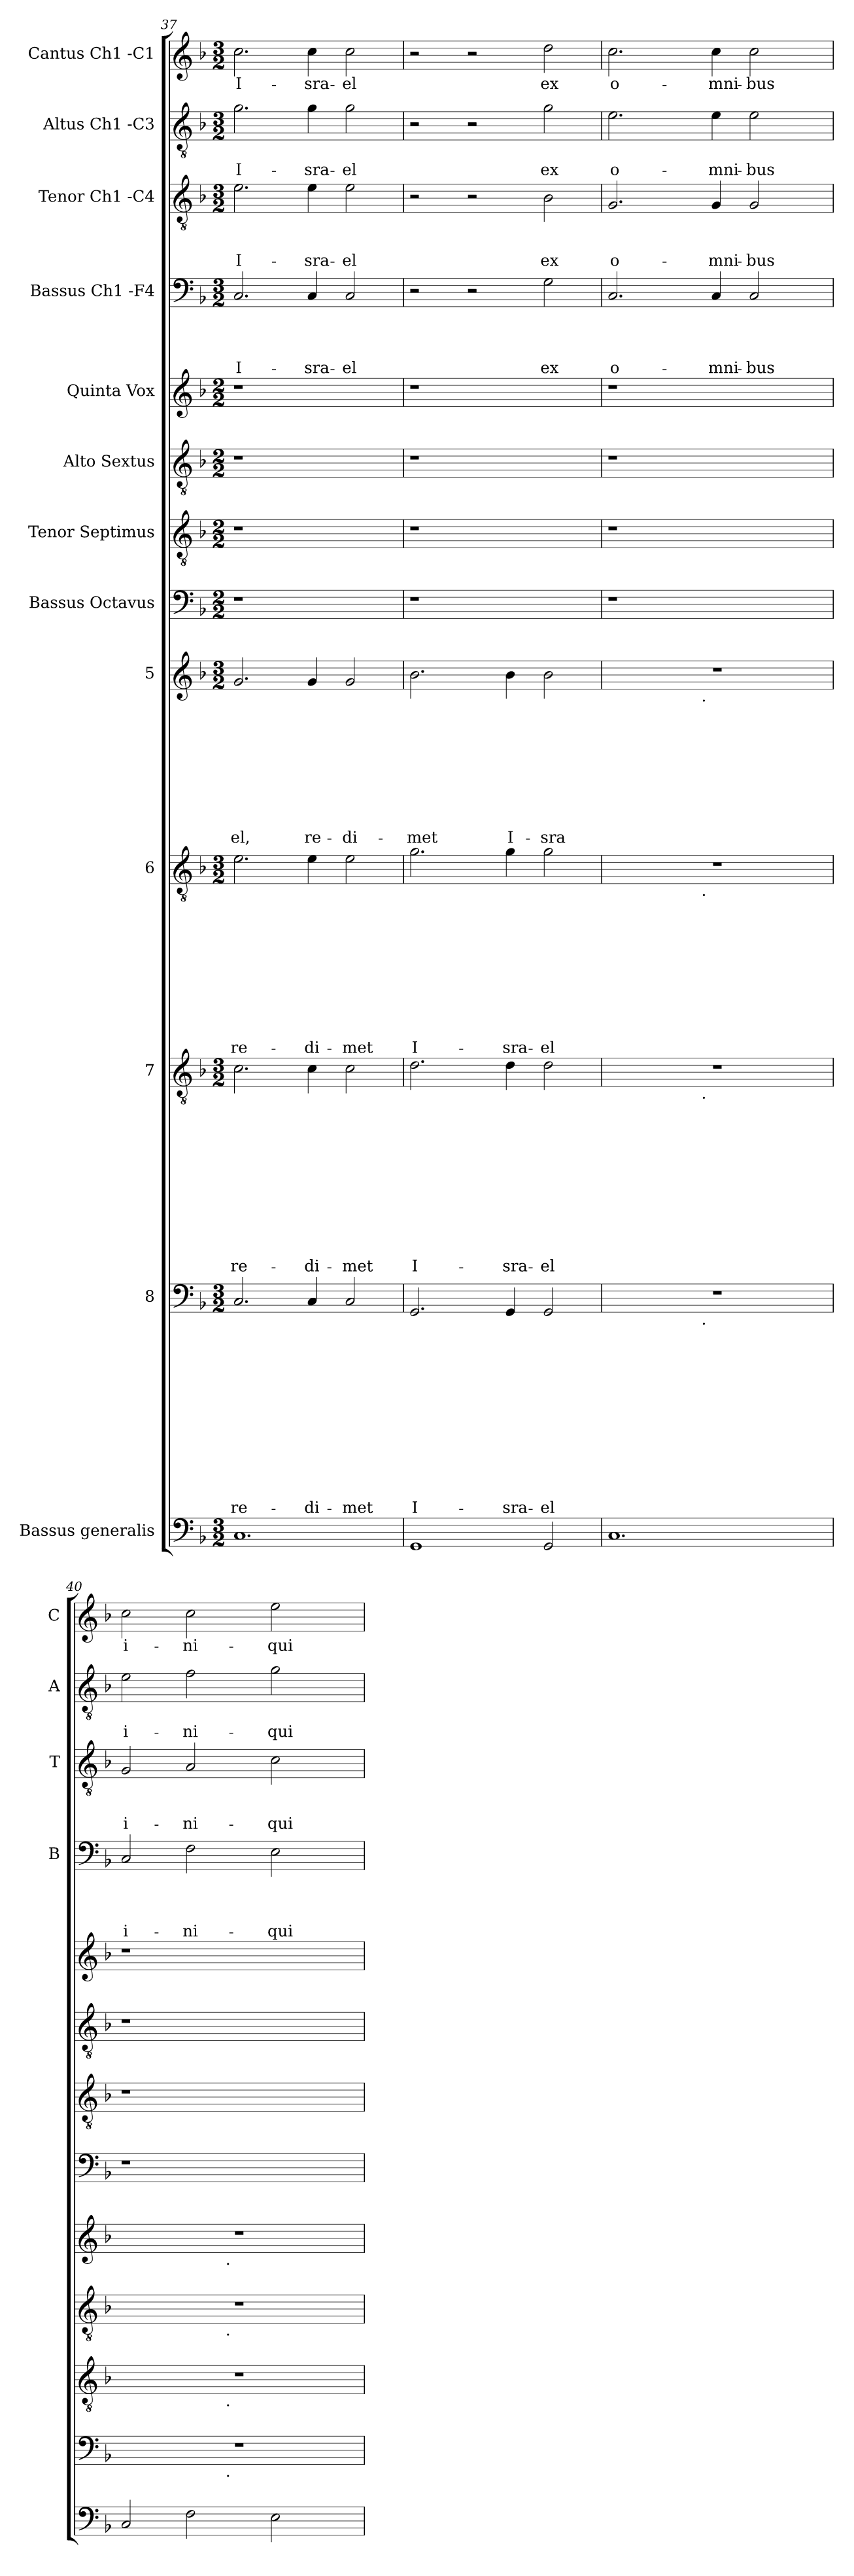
**kern	**kern	**text	**text	**text	**text	**text	**text	**text	**text	**text	**text	**text	**text	**kern	**text	**text	**text	**text	**text	**text	**text	**text	**text	**text	**text	**kern	**text	**text	**text	**text	**text	**text	**text	**text	**text	**text	**kern	**text	**text	**text	**text	**text	**text	**text	**text	**text	**kern	**kern	**kern	**kern	**kern	**text	**text	**text	**text	**kern	**text	**text	**text	**kern	**text	**text	**kern	**text
*part13	*part12	*part12	*part12	*part12	*part12	*part12	*part12	*part12	*part12	*part12	*part12	*part12	*part12	*part11	*part11	*part11	*part11	*part11	*part11	*part11	*part11	*part11	*part11	*part11	*part11	*part10	*part10	*part10	*part10	*part10	*part10	*part10	*part10	*part10	*part10	*part10	*part9	*part9	*part9	*part9	*part9	*part9	*part9	*part9	*part9	*part9	*part8	*part7	*part6	*part5	*part4	*part4	*part4	*part4	*part4	*part3	*part3	*part3	*part3	*part2	*part2	*part2	*part1	*part1
*staff13	*staff12	*staff12	*staff12	*staff12	*staff12	*staff12	*staff12	*staff12	*staff12	*staff12	*staff12	*staff12	*staff12	*staff11	*staff11	*staff11	*staff11	*staff11	*staff11	*staff11	*staff11	*staff11	*staff11	*staff11	*staff11	*staff10	*staff10	*staff10	*staff10	*staff10	*staff10	*staff10	*staff10	*staff10	*staff10	*staff10	*staff9	*staff9	*staff9	*staff9	*staff9	*staff9	*staff9	*staff9	*staff9	*staff9	*staff8	*staff7	*staff6	*staff5	*staff4	*staff4	*staff4	*staff4	*staff4	*staff3	*staff3	*staff3	*staff3	*staff2	*staff2	*staff2	*staff1	*staff1
*I"Bassus generalis	*I"8	*	*	*	*	*	*	*	*	*	*	*	*	*I"7	*	*	*	*	*	*	*	*	*	*	*	*I"6	*	*	*	*	*	*	*	*	*	*	*I"5	*	*	*	*	*	*	*	*	*	*I"Bassus Octavus	*I"Tenor Septimus	*I"Alto Sextus	*I"Quinta Vox	*I"Bassus Ch1 -F4	*	*	*	*	*I"Tenor Ch1 -C4	*	*	*	*I"Altus Ch1 -C3	*	*	*I"Cantus Ch1 -C1	*
*	*	*	*	*	*	*	*	*	*	*	*	*	*	*	*	*	*	*	*	*	*	*	*	*	*	*	*	*	*	*	*	*	*	*	*	*	*	*	*	*	*	*	*	*	*	*	*	*	*	*	*I'B	*	*	*	*	*I'T	*	*	*	*I'A	*	*	*I'C	*
*clefF4	*clefF4	*	*	*	*	*	*	*	*	*	*	*	*	*clefGv2	*	*	*	*	*	*	*	*	*	*	*	*clefGv2	*	*	*	*	*	*	*	*	*	*	*clefG2	*	*	*	*	*	*	*	*	*	*clefF4	*clefGv2	*clefGv2	*clefG2	*clefF4	*	*	*	*	*clefGv2	*	*	*	*clefGv2	*	*	*clefG2	*
*ITrd7c12	*	*	*	*	*	*	*	*	*	*	*	*	*	*	*	*	*	*	*	*	*	*	*	*	*	*	*	*	*	*	*	*	*	*	*	*	*	*	*	*	*	*	*	*	*	*	*	*	*	*	*	*	*	*	*	*	*	*	*	*	*	*	*	*
*k[b-]	*k[b-]	*	*	*	*	*	*	*	*	*	*	*	*	*k[b-]	*	*	*	*	*	*	*	*	*	*	*	*k[b-]	*	*	*	*	*	*	*	*	*	*	*k[b-]	*	*	*	*	*	*	*	*	*	*k[b-]	*k[b-]	*k[b-]	*k[b-]	*k[b-]	*	*	*	*	*k[b-]	*	*	*	*k[b-]	*	*	*k[b-]	*
*F:	*F:	*	*	*	*	*	*	*	*	*	*	*	*	*F:	*	*	*	*	*	*	*	*	*	*	*	*F:	*	*	*	*	*	*	*	*	*	*	*F:	*	*	*	*	*	*	*	*	*	*F:	*F:	*F:	*F:	*F:	*	*	*	*	*F:	*	*	*	*F:	*	*	*F:	*
*M3/2	*M3/2	*	*	*	*	*	*	*	*	*	*	*	*	*M3/2	*	*	*	*	*	*	*	*	*	*	*	*M3/2	*	*	*	*	*	*	*	*	*	*	*M3/2	*	*	*	*	*	*	*	*	*	*M2/2	*M2/2	*M2/2	*M2/2	*M3/2	*	*	*	*	*M3/2	*	*	*	*M3/2	*	*	*M3/2	*
=37	=37	=37	=37	=37	=37	=37	=37	=37	=37	=37	=37	=37	=37	=37	=37	=37	=37	=37	=37	=37	=37	=37	=37	=37	=37	=37	=37	=37	=37	=37	=37	=37	=37	=37	=37	=37	=37	=37	=37	=37	=37	=37	=37	=37	=37	=37	=37	=37	=37	=37	=37	=37	=37	=37	=37	=37	=37	=37	=37	=37	=37	=37	=37	=37
!	!	!	!	!	!	!	!	!	!	!	!	!	!LO:LY:b	!	!	!	!	!	!	!	!	!	!	!	!LO:LY:b	!	!	!	!	!	!	!	!	!	!	!LO:LY:b	!	!	!	!	!	!	!	!	!	!LO:LY:b	!	!	!	!	!	!	!	!	!LO:LY:b	!	!	!	!LO:LY:b	!	!	!LO:LY:b	!	!LO:LY:b
1.CC	2.C/	.	.	.	.	.	.	.	.	.	.	.	re-	2.c\	.	.	.	.	.	.	.	.	.	.	re-	2.e\	.	.	.	.	.	.	.	.	.	re-	2.g/	.	.	.	.	.	.	.	.	-el,	1r	1r	1r	1r	2.C/	.	.	.	I-	2.e\	.	.	I-	2.g\	.	I-	2.cc\	I-
!	!	!	!	!	!	!	!	!	!	!	!	!	!LO:LY:b	!	!	!	!	!	!	!	!	!	!	!	!LO:LY:b	!	!	!	!	!	!	!	!	!	!	!LO:LY:b	!	!	!	!	!	!	!	!	!	!LO:LY:b	!	!	!	!	!	!	!	!	!LO:LY:b	!	!	!	!LO:LY:b	!	!	!LO:LY:b	!	!LO:LY:b
.	4C/	.	.	.	.	.	.	.	.	.	.	.	-di-	4c\	.	.	.	.	.	.	.	.	.	.	-di-	4e\	.	.	.	.	.	.	.	.	.	-di-	4g/	.	.	.	.	.	.	.	.	re-	.	.	.	.	4C/	.	.	.	-sra-	4e\	.	.	-sra-	4g\	.	-sra-	4cc\	-sra-
!	!	!	!	!	!	!	!	!	!	!	!	!	!LO:LY:b	!	!	!	!	!	!	!	!	!	!	!	!LO:LY:b	!	!	!	!	!	!	!	!	!	!	!LO:LY:b	!	!	!	!	!	!	!	!	!	!LO:LY:b	!	!	!	!	!	!	!	!	!LO:LY:b	!	!	!	!LO:LY:b	!	!	!LO:LY:b	!	!LO:LY:b
.	2C/	.	.	.	.	.	.	.	.	.	.	.	-met	2c\	.	.	.	.	.	.	.	.	.	.	-met	2e\	.	.	.	.	.	.	.	.	.	-met	2g/	.	.	.	.	.	.	.	.	-di-	2ryy	2ryy	2ryy	2ryy	2C/	.	.	.	-el	2e\	.	.	-el	2g\	.	-el	2cc\	-el
!!LO:LB:g=z
=38	=38	=38	=38	=38	=38	=38	=38	=38	=38	=38	=38	=38	=38	=38	=38	=38	=38	=38	=38	=38	=38	=38	=38	=38	=38	=38	=38	=38	=38	=38	=38	=38	=38	=38	=38	=38	=38	=38	=38	=38	=38	=38	=38	=38	=38	=38	=38	=38	=38	=38	=38	=38	=38	=38	=38	=38	=38	=38	=38	=38	=38	=38	=38	=38
!	!	!	!	!	!	!	!	!	!	!	!	!	!LO:LY:b	!	!	!	!	!	!	!	!	!	!	!	!LO:LY:b	!	!	!	!	!	!	!	!	!	!	!LO:LY:b	!	!	!	!	!	!	!	!	!	!LO:LY:b	!	!	!	!	!	!	!	!	!	!	!	!	!	!	!	!	!	!
1GGG	2.GG/	.	.	.	.	.	.	.	.	.	.	.	I-	2.d\	.	.	.	.	.	.	.	.	.	.	I-	2.g\	.	.	.	.	.	.	.	.	.	I-	2.b-\	.	.	.	.	.	.	.	.	-met	1r	1r	1r	1r	2r	.	.	.	.	2r	.	.	.	2r	.	.	2r	.
.	.	.	.	.	.	.	.	.	.	.	.	.	.	.	.	.	.	.	.	.	.	.	.	.	.	.	.	.	.	.	.	.	.	.	.	.	.	.	.	.	.	.	.	.	.	.	.	.	.	.	2r	.	.	.	.	2r	.	.	.	2r	.	.	2r	.
!	!	!	!	!	!	!	!	!	!	!	!	!	!LO:LY:b	!	!	!	!	!	!	!	!	!	!	!	!LO:LY:b	!	!	!	!	!	!	!	!	!	!	!LO:LY:b	!	!	!	!	!	!	!	!	!	!LO:LY:b	!	!	!	!	!	!	!	!	!	!	!	!	!	!	!	!	!	!
.	4GG/	.	.	.	.	.	.	.	.	.	.	.	-sra-	4d\	.	.	.	.	.	.	.	.	.	.	-sra-	4g\	.	.	.	.	.	.	.	.	.	-sra-	4b-\	.	.	.	.	.	.	.	.	I-	.	.	.	.	.	.	.	.	.	.	.	.	.	.	.	.	.	.
!	!	!	!	!	!	!	!	!	!	!	!	!	!LO:LY:b:rj	!	!	!	!	!	!	!	!	!	!	!	!LO:LY:b:rj	!	!	!	!	!	!	!	!	!	!	!LO:LY:b:rj	!	!	!	!	!	!	!	!	!	!LO:LY:b:rj	!	!	!	!	!	!	!	!	!LO:LY:b	!	!	!	!LO:LY:b	!	!	!LO:LY:b	!	!LO:LY:b
2GGG/	2GG/	.	.	.	.	.	.	.	.	.	.	.	-el	2d\	.	.	.	.	.	.	.	.	.	.	-el	2g\	.	.	.	.	.	.	.	.	.	-el	2b-\	.	.	.	.	.	.	.	.	-sra-	2ryy	2ryy	2ryy	2ryy	2G\	.	.	.	ex	2B-\	.	.	ex	2g\	.	ex	2dd\	ex
=39	=39	=39	=39	=39	=39	=39	=39	=39	=39	=39	=39	=39	=39	=39	=39	=39	=39	=39	=39	=39	=39	=39	=39	=39	=39	=39	=39	=39	=39	=39	=39	=39	=39	=39	=39	=39	=39	=39	=39	=39	=39	=39	=39	=39	=39	=39	=39	=39	=39	=39	=39	=39	=39	=39	=39	=39	=39	=39	=39	=39	=39	=39	=39	=39
!	!	!	!	!	!	!	!	!	!	!	!	!	!	!	!	!	!	!	!	!	!	!	!	!	!	!	!	!	!	!	!	!	!	!	!	!	!	!	!	!	!	!	!	!	!	!	!	!	!	!	!	!	!	!	!LO:LY:b	!	!	!	!LO:LY:b	!	!	!LO:LY:b	!	!LO:LY:b
*	*^	*	*	*	*	*	*	*	*	*	*	*	*	*^	*	*	*	*	*	*	*	*	*	*	*	*^	*	*	*	*	*	*	*	*	*	*	*^	*	*	*	*	*	*	*	*	*	*	*	*	*	*	*	*	*	*	*	*	*	*	*	*	*	*	*
1.CC	1.r	2ryy	.	.	.	.	.	.	.	.	.	.	.	.	1.r	2ryy	.	.	.	.	.	.	.	.	.	.	.	1.r	2ryy	.	.	.	.	.	.	.	.	.	.	1.r	2ryy	.	.	.	.	.	.	.	.	.	1r	1r	1r	1r	2.C/	.	.	.	o-	2.G/	.	.	o-	2.e\	.	o-	2.cc\	o-
.	.	8..ryy	.	.	.	.	.	.	.	.	.	.	.	.	.	8..ryy	.	.	.	.	.	.	.	.	.	.	.	.	8..ryy	.	.	.	.	.	.	.	.	.	.	.	8..ryy	.	.	.	.	.	.	.	.	.	.	.	.	.	.	.	.	.	.	.	.	.	.	.	.	.	.	.
!	!	!	!	!	!	!	!	!	!	!	!	!	!	!	!	!	!	!	!	!	!	!	!	!	!	!	!	!	!	!	!	!	!	!	!	!	!	!	!	!	!LO:TX:b:t=.	!	!	!	!	!	!	!	!	!	!	!	!	!	!	!	!	!	!	!	!	!	!	!	!	!	!	!
!	!	!	!	!	!	!	!	!	!	!	!	!	!	!	!	!	!	!	!	!	!	!	!	!	!	!	!	!	!LO:TX:b:t=.	!	!	!	!	!	!	!	!	!	!	!	!	!	!	!	!	!	!	!	!	!	!	!	!	!	!	!	!	!	!	!	!	!	!	!	!	!	!	!
!	!	!	!	!	!	!	!	!	!	!	!	!	!	!	!	!LO:TX:b:t=.	!	!	!	!	!	!	!	!	!	!	!	!	!	!	!	!	!	!	!	!	!	!	!	!	!	!	!	!	!	!	!	!	!	!	!	!	!	!	!	!	!	!	!	!	!	!	!	!	!	!	!	!
!	!	!LO:TX:b:t=.	!	!	!	!	!	!	!	!	!	!	!	!	!	!	!	!	!	!	!	!	!	!	!	!	!	!	!	!	!	!	!	!	!	!	!	!	!	!	!	!	!	!	!	!	!	!	!	!	!	!	!	!	!	!	!	!	!	!	!	!	!	!	!	!	!	!
.	.	2ryy	.	.	.	.	.	.	.	.	.	.	.	.	.	2ryy	.	.	.	.	.	.	.	.	.	.	.	.	2ryy	.	.	.	.	.	.	.	.	.	.	.	2ryy	.	.	.	.	.	.	.	.	.	.	.	.	.	.	.	.	.	.	.	.	.	.	.	.	.	.	.
!	!	!	!	!	!	!	!	!	!	!	!	!	!	!	!	!	!	!	!	!	!	!	!	!	!	!	!	!	!	!	!	!	!	!	!	!	!	!	!	!	!	!	!	!	!	!	!	!	!	!	!	!	!	!	!	!	!	!	!LO:LY:b	!	!	!	!LO:LY:b	!	!	!LO:LY:b	!	!LO:LY:b
.	.	.	.	.	.	.	.	.	.	.	.	.	.	.	.	.	.	.	.	.	.	.	.	.	.	.	.	.	.	.	.	.	.	.	.	.	.	.	.	.	.	.	.	.	.	.	.	.	.	.	.	.	.	.	4C/	.	.	.	-mni-	4G/	.	.	-mni-	4e\	.	-mni-	4cc\	-mni-
!	!	!	!	!	!	!	!	!	!	!	!	!	!	!	!	!	!	!	!	!	!	!	!	!	!	!	!	!	!	!	!	!	!	!	!	!	!	!	!	!	!	!	!	!	!	!	!	!	!	!	!	!	!	!	!	!	!	!	!LO:LY:b:rj	!	!	!	!LO:LY:b:rj	!	!	!LO:LY:b:rj	!	!LO:LY:b:rj
.	.	.	.	.	.	.	.	.	.	.	.	.	.	.	.	.	.	.	.	.	.	.	.	.	.	.	.	.	.	.	.	.	.	.	.	.	.	.	.	.	.	.	.	.	.	.	.	.	.	.	2ryy	2ryy	2ryy	2ryy	2C/	.	.	.	-bus	2G/	.	.	-bus	2e\	.	-bus	2cc\	-bus
.	.	4ryy	.	.	.	.	.	.	.	.	.	.	.	.	.	4ryy	.	.	.	.	.	.	.	.	.	.	.	.	4ryy	.	.	.	.	.	.	.	.	.	.	.	4ryy	.	.	.	.	.	.	.	.	.	.	.	.	.	.	.	.	.	.	.	.	.	.	.	.	.	.	.
.	.	32ryy	.	.	.	.	.	.	.	.	.	.	.	.	.	32ryy	.	.	.	.	.	.	.	.	.	.	.	.	32ryy	.	.	.	.	.	.	.	.	.	.	.	32ryy	.	.	.	.	.	.	.	.	.	.	.	.	.	.	.	.	.	.	.	.	.	.	.	.	.	.	.
=40	=40	=40	=40	=40	=40	=40	=40	=40	=40	=40	=40	=40	=40	=40	=40	=40	=40	=40	=40	=40	=40	=40	=40	=40	=40	=40	=40	=40	=40	=40	=40	=40	=40	=40	=40	=40	=40	=40	=40	=40	=40	=40	=40	=40	=40	=40	=40	=40	=40	=40	=40	=40	=40	=40	=40	=40	=40	=40	=40	=40	=40	=40	=40	=40	=40	=40	=40	=40
!	!	!	!	!	!	!	!	!	!	!	!	!	!	!	!	!	!	!	!	!	!	!	!	!	!	!	!	!	!	!	!	!	!	!	!	!	!	!	!	!	!	!	!	!	!	!	!	!	!	!	!	!	!	!	!	!	!	!	!LO:LY:b	!	!	!	!LO:LY:b	!	!	!LO:LY:b	!	!LO:LY:b
2CC/	1.r	2ryy	.	.	.	.	.	.	.	.	.	.	.	.	1.r	2ryy	.	.	.	.	.	.	.	.	.	.	.	1.r	2ryy	.	.	.	.	.	.	.	.	.	.	1.r	2ryy	.	.	.	.	.	.	.	.	.	1r	1r	1r	1r	2C/	.	.	.	i-	2G/	.	.	i-	2e\	.	i-	2cc\	i-
!	!	!	!	!	!	!	!	!	!	!	!	!	!	!	!	!	!	!	!	!	!	!	!	!	!	!	!	!	!	!	!	!	!	!	!	!	!	!	!	!	!	!	!	!	!	!	!	!	!	!	!	!	!	!	!	!	!	!	!LO:LY:b	!	!	!	!LO:LY:b	!	!	!LO:LY:b	!	!LO:LY:b
2FF\	.	8..ryy	.	.	.	.	.	.	.	.	.	.	.	.	.	8..ryy	.	.	.	.	.	.	.	.	.	.	.	.	8..ryy	.	.	.	.	.	.	.	.	.	.	.	8..ryy	.	.	.	.	.	.	.	.	.	.	.	.	.	2F\	.	.	.	-ni-	2A/	.	.	-ni-	2f\	.	-ni-	2cc\	-ni-
!	!	!	!	!	!	!	!	!	!	!	!	!	!	!	!	!	!	!	!	!	!	!	!	!	!	!	!	!	!	!	!	!	!	!	!	!	!	!	!	!	!LO:TX:b:t=.	!	!	!	!	!	!	!	!	!	!	!	!	!	!	!	!	!	!	!	!	!	!	!	!	!	!	!
!	!	!	!	!	!	!	!	!	!	!	!	!	!	!	!	!	!	!	!	!	!	!	!	!	!	!	!	!	!LO:TX:b:t=.	!	!	!	!	!	!	!	!	!	!	!	!	!	!	!	!	!	!	!	!	!	!	!	!	!	!	!	!	!	!	!	!	!	!	!	!	!	!	!
!	!	!	!	!	!	!	!	!	!	!	!	!	!	!	!	!LO:TX:b:t=.	!	!	!	!	!	!	!	!	!	!	!	!	!	!	!	!	!	!	!	!	!	!	!	!	!	!	!	!	!	!	!	!	!	!	!	!	!	!	!	!	!	!	!	!	!	!	!	!	!	!	!	!
!	!	!LO:TX:b:t=.	!	!	!	!	!	!	!	!	!	!	!	!	!	!	!	!	!	!	!	!	!	!	!	!	!	!	!	!	!	!	!	!	!	!	!	!	!	!	!	!	!	!	!	!	!	!	!	!	!	!	!	!	!	!	!	!	!	!	!	!	!	!	!	!	!	!
.	.	2ryy	.	.	.	.	.	.	.	.	.	.	.	.	.	2ryy	.	.	.	.	.	.	.	.	.	.	.	.	2ryy	.	.	.	.	.	.	.	.	.	.	.	2ryy	.	.	.	.	.	.	.	.	.	.	.	.	.	.	.	.	.	.	.	.	.	.	.	.	.	.	.
!	!	!	!	!	!	!	!	!	!	!	!	!	!	!	!	!	!	!	!	!	!	!	!	!	!	!	!	!	!	!	!	!	!	!	!	!	!	!	!	!	!	!	!	!	!	!	!	!	!	!	!	!	!	!	!	!	!	!	!LO:LY:b	!	!	!	!LO:LY:b	!	!	!LO:LY:b	!	!LO:LY:b
2EE\	.	.	.	.	.	.	.	.	.	.	.	.	.	.	.	.	.	.	.	.	.	.	.	.	.	.	.	.	.	.	.	.	.	.	.	.	.	.	.	.	.	.	.	.	.	.	.	.	.	.	2ryy	2ryy	2ryy	2ryy	2E\	.	.	.	-qui-	2c\	.	.	-qui-	2g\	.	-qui-	2ee\	-qui-
.	.	4ryy	.	.	.	.	.	.	.	.	.	.	.	.	.	4ryy	.	.	.	.	.	.	.	.	.	.	.	.	4ryy	.	.	.	.	.	.	.	.	.	.	.	4ryy	.	.	.	.	.	.	.	.	.	.	.	.	.	.	.	.	.	.	.	.	.	.	.	.	.	.	.
.	.	32ryy	.	.	.	.	.	.	.	.	.	.	.	.	.	32ryy	.	.	.	.	.	.	.	.	.	.	.	.	32ryy	.	.	.	.	.	.	.	.	.	.	.	32ryy	.	.	.	.	.	.	.	.	.	.	.	.	.	.	.	.	.	.	.	.	.	.	.	.	.	.	.
*	*v	*v	*	*	*	*	*	*	*	*	*	*	*	*	*	*	*	*	*	*	*	*	*	*	*	*	*	*v	*v	*	*	*	*	*	*	*	*	*	*	*v	*v	*	*	*	*	*	*	*	*	*	*	*	*	*	*	*	*	*	*	*	*	*	*	*	*	*	*	*
*	*	*	*	*	*	*	*	*	*	*	*	*	*	*v	*v	*	*	*	*	*	*	*	*	*	*	*	*	*	*	*	*	*	*	*	*	*	*	*	*	*	*	*	*	*	*	*	*	*	*	*	*	*	*	*	*	*	*	*	*	*	*	*	*	*	*
=	=	=	=	=	=	=	=	=	=	=	=	=	=	=	=	=	=	=	=	=	=	=	=	=	=	=	=	=	=	=	=	=	=	=	=	=	=	=	=	=	=	=	=	=	=	=	=	=	=	=	=	=	=	=	=	=	=	=	=	=	=	=	=	=
*-	*-	*-	*-	*-	*-	*-	*-	*-	*-	*-	*-	*-	*-	*-	*-	*-	*-	*-	*-	*-	*-	*-	*-	*-	*-	*-	*-	*-	*-	*-	*-	*-	*-	*-	*-	*-	*-	*-	*-	*-	*-	*-	*-	*-	*-	*-	*-	*-	*-	*-	*-	*-	*-	*-	*-	*-	*-	*-	*-	*-	*-	*-	*-	*-
